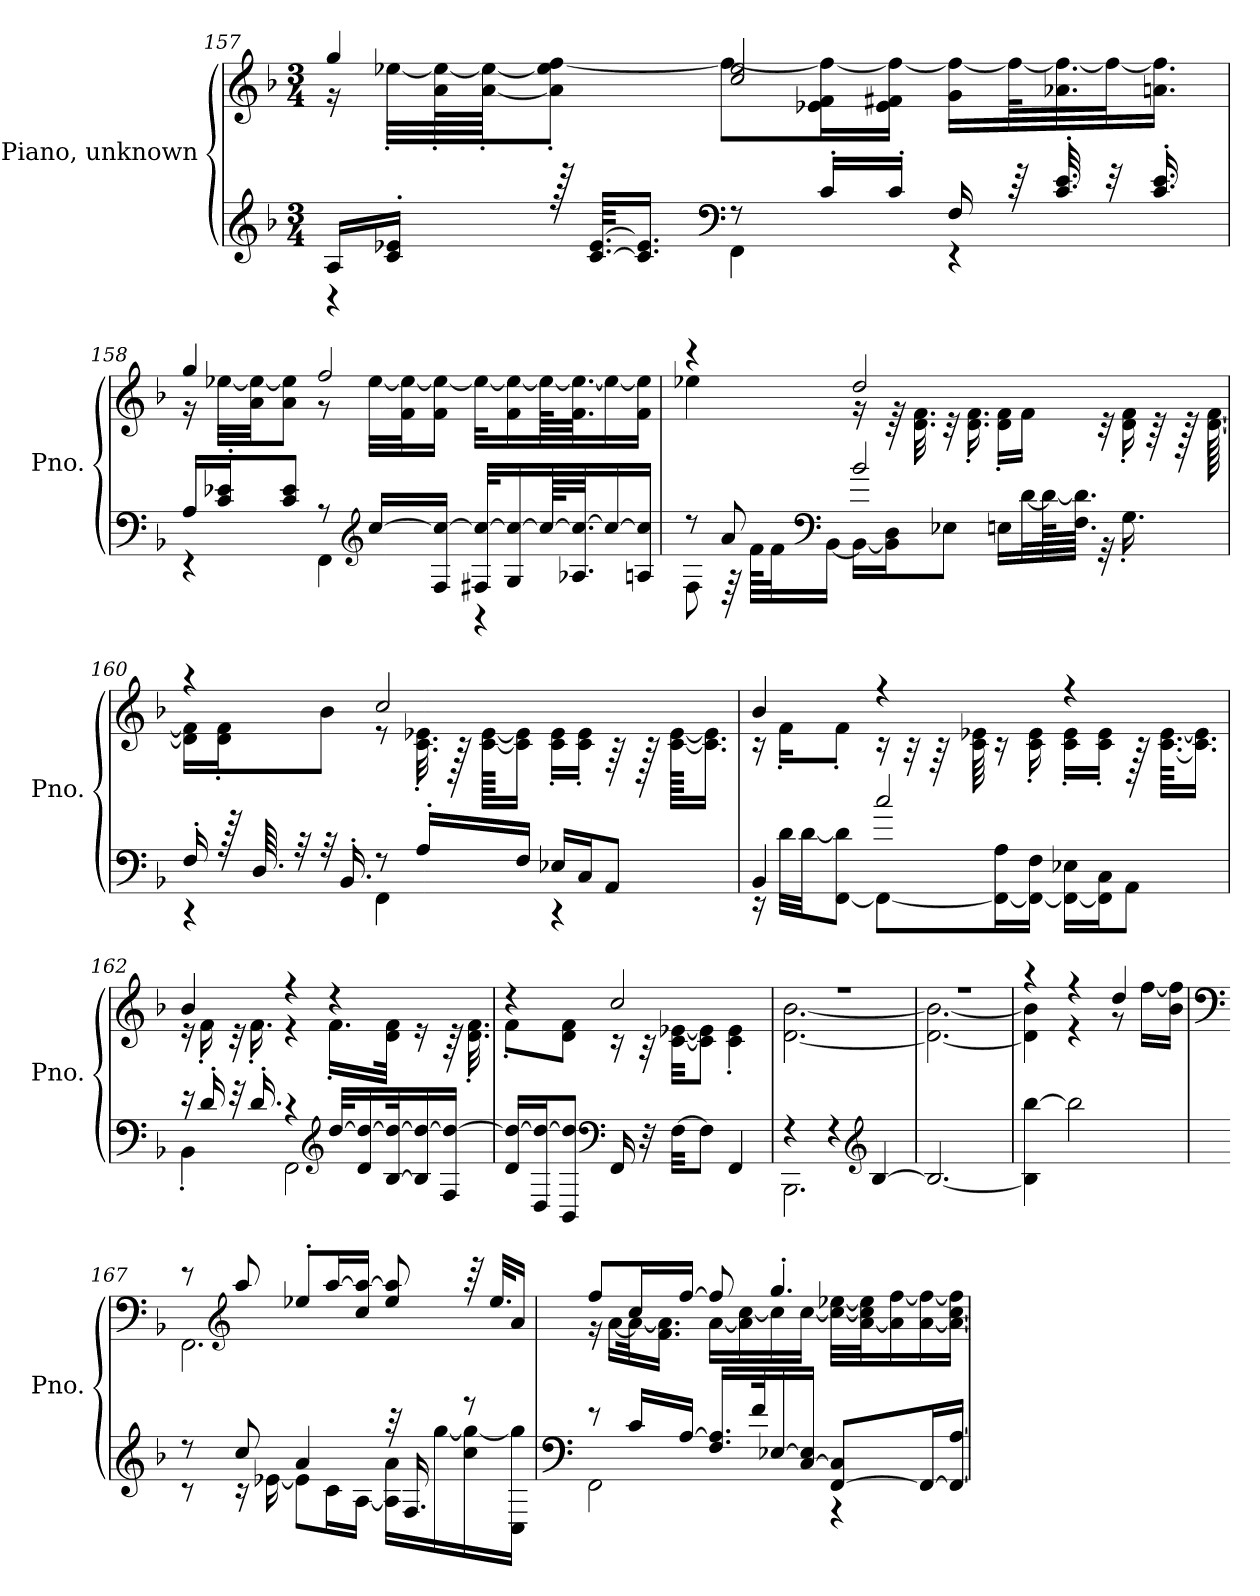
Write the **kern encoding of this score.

**kern	**kern
*part1	*part1
*staff2	*staff1
*I"Piano, unknown	*
*I'Pno.	*
!!LO:LB:g=z
*clefG2	*clefG2
*k[b-]	*k[b-]
*M3/4	*M3/4
=157	=157
*^	*^
16A/LL	4r	4gg/	16r
16c/' 16e-X/'JJ	.	.	[32ee-X'\LLL
.	.	.	64a\' 64ee-\_'L
.	.	.	[64a\' 64ee-\_'JJJ
128r	.	.	8a\]' 8ee-\]' [8ff\'J
[64.c/ [64.e-/KKLL	.	.	.
16.c/] 16.e-/]JJ	.	.	.
*clefF4	*	*	*
8r	4FF\	2cc/ 2ee-/	8ff\L_
16c'/LL	.	.	16e-X\ 16f\ 16ff\_L
16c'/JJ	.	.	16e-\ 16f#X\ 16ff\_JJ
16F/	4r	.	16g\ 16ff\_LL
64r	.	.	64ff\KL_
32.c/' 32.e-/'	.	.	32.a-X\ 32.ff\_
32r	.	.	32ff\J_
16.c/' 16.e-/'	.	.	16.an\ 16.ff\]JJ
!!LO:LB:g=z	!!
=158	=158	=158	=158
16A/LL	4r	4gg/	16r
16c/' 16e-X/'J	.	.	[32ee-X\LLL
.	.	.	32a\ 32ee-\_JJ
8c/ 8e-/J	.	.	8a\ 8ee-\]J
8r	4FF\	2ff/	8r
*clefG2	*	*	*
[16cc/LL	.	.	[32ee-\LLL
.	.	.	32f\ 32ee-\_J
16F/ 16cc/_JJ	.	.	16f\ 16ee-\_JJ
32F#X/ 32cc/_KLL	4r	.	32ee-\KLL_
16G/ 16cc/_	.	.	16f\ 16ee-\_
128cc/KLL_	.	.	128ee-\KLL_
64.A-X/ 64.cc/_JJ	.	.	64.f\ 64.ee-\_JJ
16cc/_	.	.	16ee-\_
16An/ 16cc/]JJ	.	.	16f\ 16ee-\]JJ
!!LO:PB:g=z	!!
=159	=159	=159	=159
8r	8F\	4r	4ee-X\
8a/	64r	.	.
.	64f\KLLL	.	.
.	32f\J	.	.
*clefF4	*	*	*
.	[16BB-\JJ	.	.
2b-/	16BB-\LL_	2dd/	16r
.	16BB-\] 16D\J	.	64r
.	.	.	32.d\ 32.f\
.	8E-X\J	.	32r
.	.	.	16.d\' 16.f\'
.	16En\LL	.	16d\' 16f\'LL
.	[32d\L	.	16f\JJ
.	128d\KL_	.	.
.	64.F\ 64.d\]JJJJ	.	.
.	32r	.	32r
.	16.G'\	.	16d\' 16f\'
.	.	.	64r
.	.	.	128r
.	.	.	[128d\ [128f\
!!LO:LB:g=z	!!
=160	=160	=160	=160
16F'/	4r	4r	16d\] 16f\]LL
128r	.	.	16d\' 16f\'J
64.D/	.	.	.
32r	.	.	.
32r	.	.	8b-\J
16.BB-'/	.	.	.
8r	4FF\	2cc/	8r
16A'/LL	.	.	32.c\' 32.e-X\'
.	.	.	128r
.	.	.	[128c\ [128e-\KKKLL
16F/JJ	.	.	16c\] 16e-\]JJ
16E-X/LL	4r	.	16c\' 16e-\'LL
16C/J	.	.	16c\' 16e-\'JJ
8AA/J	.	.	64r
.	.	.	128r
.	.	.	[128c\ [128e-\KKKLL
.	.	.	16.c\] 16.e-\]JJ
=161	=161	=161	=161
4BB-/	16r	4b-/	16r
.	32d\LLL	.	16f'\KL
.	[32d\JJ	.	.
.	[8FF\ 8d\]J	.	8f'\J
2cc/	8FF\L_	4r	16r
.	.	.	32r
.	.	.	64r
.	.	.	64c\ 64e-X\
.	16FF\_ 16A\L	.	16r
.	16FF\_ 16F\JJ	.	16c\' 16e-\'
.	16FF\_ 16E-X\LL	4r	16c\' 16e-\'LL
.	16FF\] 16C\J	.	16c\' 16e-\'JJ
.	8AA\J	.	128r
.	.	.	[64.c\ [64.e-\KKLL
.	.	.	16.c\] 16.e-\]JJ
!!LO:LB:g=z	!!
=162	=162	=162	=162
16r	4BB-'\	4b-/	16r
16d'/	.	.	16f'\
32r	.	.	32r
16.d'/	.	.	16.f'\
4r	2FF\	4r	4r
*clefG2	*	*	*
[32dd/KLL	.	4r	16.f'\LL
16d/ 16dd/_	.	.	.
[32B-/ 32dd/_K	.	.	32d\ 32f\JJk
16B-/] 16dd/_	.	.	16r
16F/ 16dd/_JJ	.	.	64r
.	.	.	32.d\' 32.f\'
*v	*v	*	*
=163	=163	=163
16d/ 16dd/_LL	4r	8f'\L
16D/ 16dd/_J	.	.
8BB-/ 8dd/]J	.	8d\ 8f\J
*clefF4	*	*
16FF/	2cc/	16r
32r	.	32r
[32F\KKL	.	[32c\ [32e-X\KKL
8F\J]	.	8c\] 8e-\]J
4FF/	.	4c\' 4e-\'
=164	=164	=164
*^	*	*
4r	2.BBB-\	2.r	[2.d\ [2.b-\
4r	.	.	.
*clefG2	*	*	*
[4B-/	.	.	.
*v	*v	*	*
=165	=165	=165
2.B-/_	2.r	2.d\_ 2.b-\_
!!LO:LB:g=z	!!
=166	=166	=166
4B-\] [4bb-\	4r	4d\] 4b-\]
2bb-\]	4r	4r
.	4dd/	8r
.	.	[16ff\LL
.	.	16b-\ 16ff\]JJ
=167	=167	=167
*	*clefF4	*
*^	*	*
8r	8r	8r	2.FF\
*	*	*clefG2	*
8cc/	16r	8aa/	.
.	[16e-X\	.	.
4a/	8e-\L]	8ee-X'/L	.
.	16c\L	[16aa/L	.
.	[16A\JJ	16cc/ 16aa/_JJ	.
32r	16A\] 16a\LL	8ee-/ 8aa/]	.
16.F/	.	.	.
.	[16gg\	.	.
8r	16cc\ 16gg\_	64r	.
.	.	32.ee-/KLL	.
.	16C\ 16gg\]JJ	16a/JJ	.
!!LO:LB:g=z	!!
=168	=168	=168	=168
*clefF4	*	*	*
8r	2FF\	8ff/L	16r
.	.	.	[16a\LL
16c/LL	.	16cc/L	32a\K_
.	.	.	16.f\ 16.a\]JJ
[16A/JJ	.	[16ff/JJ	.
16.F/ 16.A/]LL	.	8ff/]	[16a\LL
.	.	.	16a\] [16cc\
32f/K	.	.	.
[16E-X/	.	4.gg'/	16cc\]
[16C/ 16E-/]JJ	.	.	[16cc\JJ
[8FF/ 8C/]L	4r	.	32cc\_ [32ee-X\LLL
.	.	.	[32a\ 32cc\] 32ee-\]J
.	.	.	16a\] [16ff\
16FF/L_	.	.	[16a\ 16ff\_
16FF/_ [16A/JJ	.	.	16a\_ [16cc\ 16ff\]JJ
*v	*v	*	*
*	*v	*v
=	=
*-	*-
